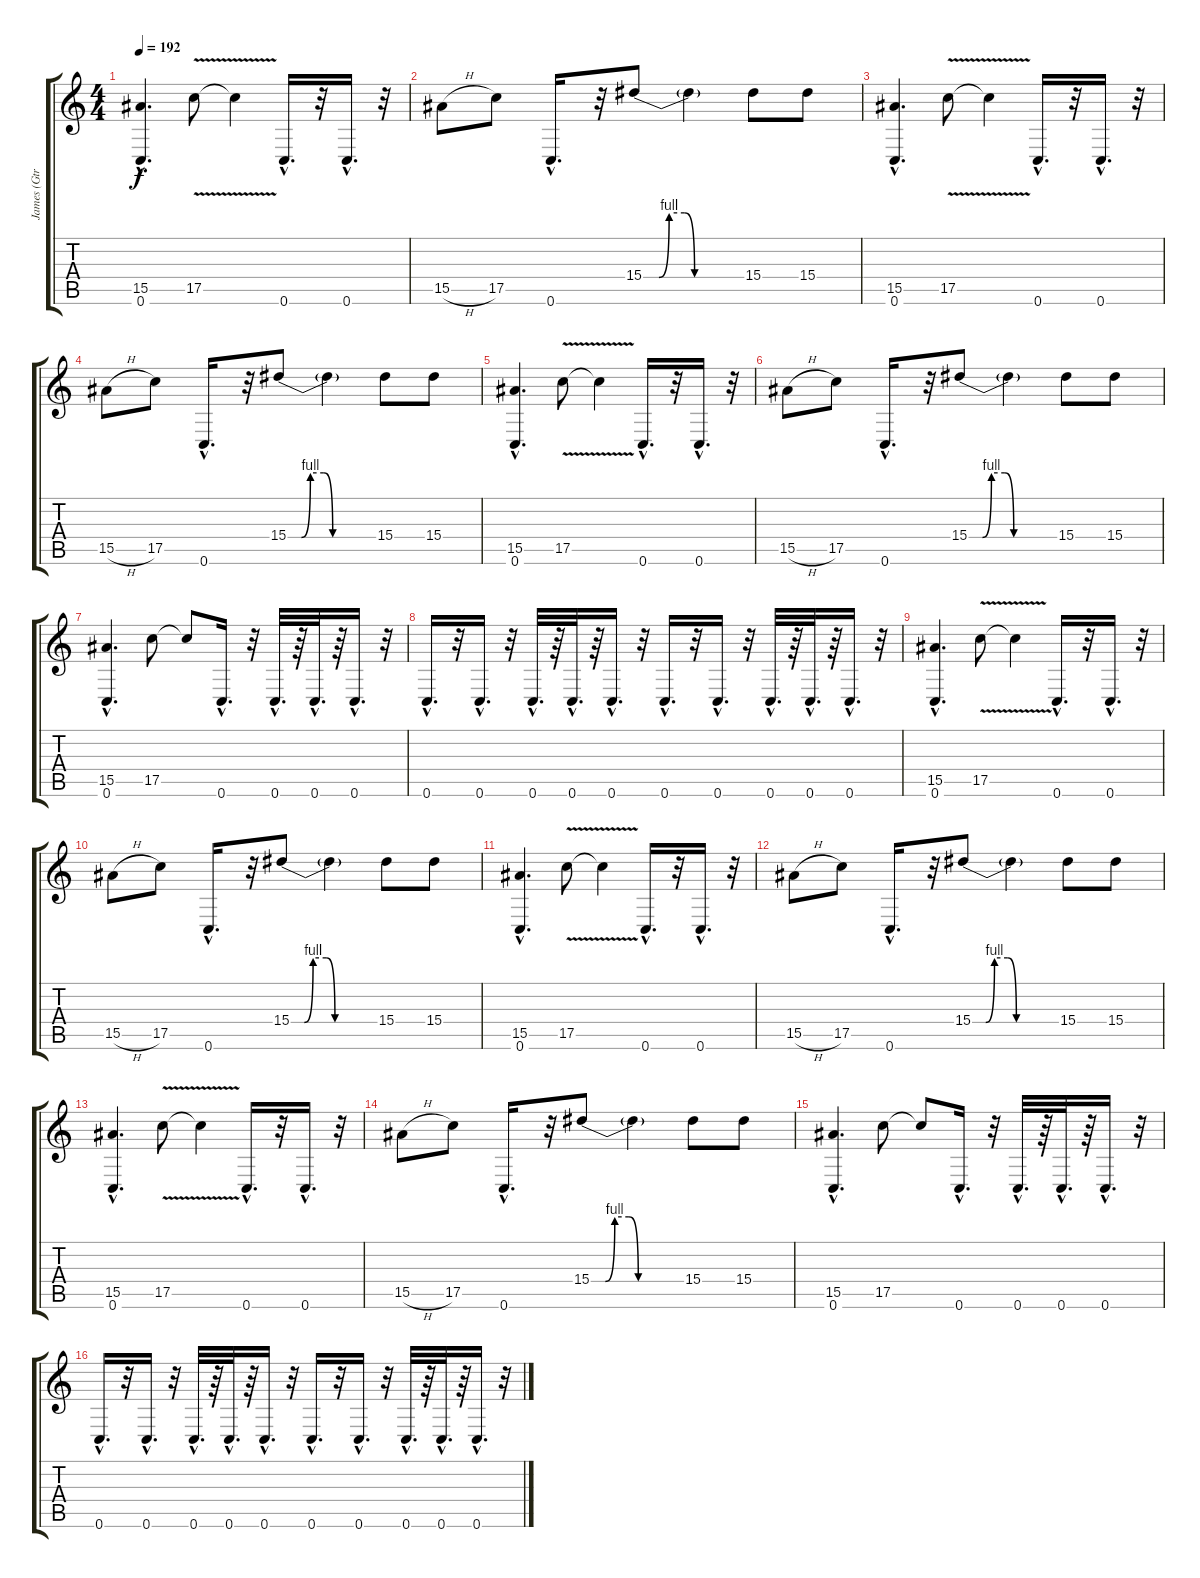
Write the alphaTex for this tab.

\track ("James (Gtr. 1)" "James (Gtr") {instrument distortionguitar}
\staff {score tabs}
\tuning (D4 A3 F3 C3 G2 C2) {hide}
\ts (4 4)
\tempo 192
\clef g2
\ks c
(15.5{hac} 0.6{hac}).4{d dy f} 17.5{v}.8 17.5{t}.4 0.6{hac}.16{d} r.32 0.6{hac}.16{d} r.32 |
15.5{h}.8 17.5.8 0.6{hac}.16{d} r.32 15.4{be (custom 0 0 9 0 15 4 24 4 30 0 45 0 60 0)}.8 15.4{t}.4 15.4.8 15.4.8 |
(15.5{hac} 0.6{hac}).4{d} 17.5{v}.8 17.5{t}.4 0.6{hac}.16{d} r.32 0.6{hac}.16{d} r.32 |
15.5{h}.8 17.5.8 0.6{hac}.16{d} r.32 15.4{be (custom 0 0 9 0 15 4 24 4 30 0 45 0 60 0)}.8 15.4{t}.4 15.4.8 15.4.8 |
(15.5{hac} 0.6{hac}).4{d} 17.5{v}.8 17.5{t}.4 0.6{hac}.16{d} r.32 0.6{hac}.16{d} r.32 |
15.5{h}.8 17.5.8 0.6{hac}.16{d} r.32 15.4{be (custom 0 0 9 0 15 4 24 4 30 0 45 0 60 0)}.8 15.4{t}.4 15.4.8 15.4.8 |
(15.5{hac} 0.6{hac}).4{d} 17.5.8 17.5{t}.8 0.6{hac}.16{d} r.32 0.6{hac}.32{d} r.64 0.6{hac}.32{d} r.64 0.6{hac}.16{d} r.32 |
0.6{hac}.16{d} r.32 0.6{hac}.16{d} r.32 0.6{hac}.32{d} r.64 0.6{hac}.32{d} r.64 0.6{hac}.16{d} r.32 0.6{hac}.16{d} r.32 0.6{hac}.16{d} r.32 0.6{hac}.32{d} r.64 0.6{hac}.32{d} r.64 0.6{hac}.16{d} r.32 |
(15.5{hac} 0.6{hac}).4{d} 17.5{v}.8 17.5{t}.4 0.6{hac}.16{d} r.32 0.6{hac}.16{d} r.32 |
15.5{h}.8 17.5.8 0.6{hac}.16{d} r.32 15.4{be (custom 0 0 9 0 15 4 24 4 30 0 45 0 60 0)}.8 15.4{t}.4 15.4.8 15.4.8 |
(15.5{hac} 0.6{hac}).4{d} 17.5{v}.8 17.5{t}.4 0.6{hac}.16{d} r.32 0.6{hac}.16{d} r.32 |
15.5{h}.8 17.5.8 0.6{hac}.16{d} r.32 15.4{be (custom 0 0 9 0 15 4 24 4 30 0 45 0 60 0)}.8 15.4{t}.4 15.4.8 15.4.8 |
(15.5{hac} 0.6{hac}).4{d} 17.5{v}.8 17.5{t}.4 0.6{hac}.16{d} r.32 0.6{hac}.16{d} r.32 |
15.5{h}.8 17.5.8 0.6{hac}.16{d} r.32 15.4{be (custom 0 0 9 0 15 4 24 4 30 0 45 0 60 0)}.8 15.4{t}.4 15.4.8 15.4.8 |
(15.5{hac} 0.6{hac}).4{d} 17.5.8 17.5{t}.8 0.6{hac}.16{d} r.32 0.6{hac}.32{d} r.64 0.6{hac}.32{d} r.64 0.6{hac}.16{d} r.32 |
0.6{hac}.16{d} r.32 0.6{hac}.16{d} r.32 0.6{hac}.32{d} r.64 0.6{hac}.32{d} r.64 0.6{hac}.16{d} r.32 0.6{hac}.16{d} r.32 0.6{hac}.16{d} r.32 0.6{hac}.32{d} r.64 0.6{hac}.32{d} r.64 0.6{hac}.16{d} r.32
